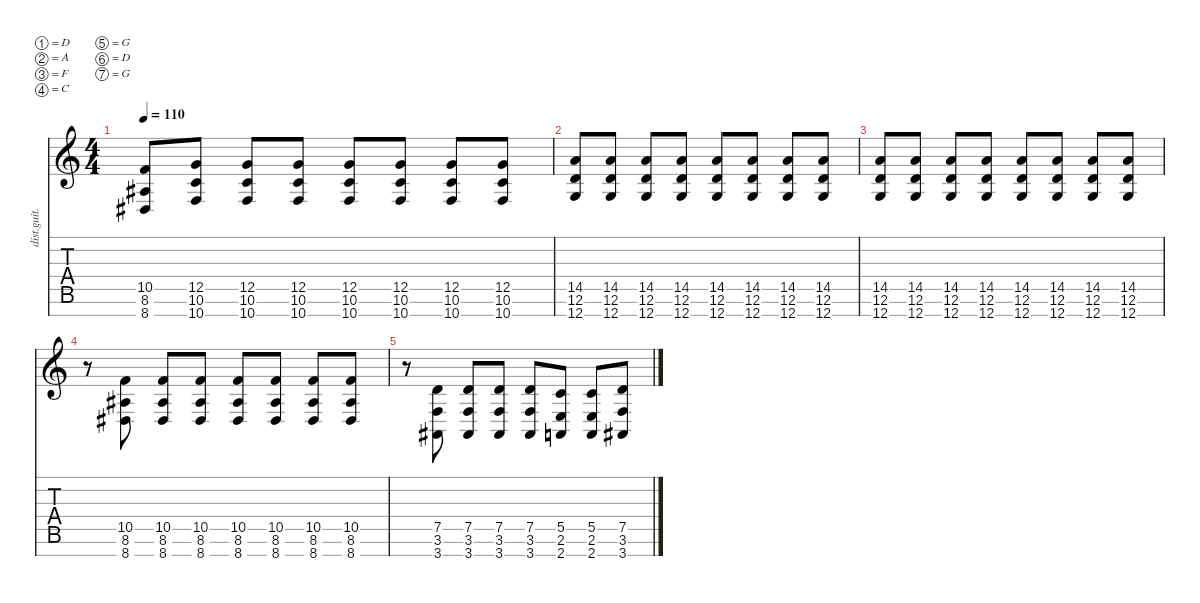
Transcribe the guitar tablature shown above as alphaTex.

\defaultSystemsLayout 4
\hideDynamics
\bracketExtendMode nobrackets
\otherSystemsTrackNameOrientation horizontal
\track ("riff" "dist.guit.") {instrument distortionguitar}
\staff {score tabs}
\tuning (D4 A3 F3 C3 G2 D2 G1)
\ts (4 4)
\tempo 110
\clef g2
\ks c
(8.7{acc #} 8.6{acc #} 10.5).8{dy mf beam Up} (10.7 10.6 12.5).8{beam Up} (10.7 10.6 12.5).8{beam Up} (10.7 10.6 12.5).8{beam Up} (10.7 10.6 12.5).8{beam Up} (10.7 10.6 12.5).8{beam Up} (10.7 10.6 12.5).8{beam Up} (10.7 10.6 12.5).8{beam Up} |
(12.7 14.5 12.6).8{beam Up} (12.7 14.5 12.6).8{beam Up} (12.7 14.5 12.6).8{beam Up} (12.7 14.5 12.6).8{beam Up} (12.7 14.5 12.6).8{beam Up} (12.7 14.5 12.6).8{beam Up} (12.7 14.5 12.6).8{beam Up} (12.7 12.6 14.5).8{beam Up} |
(12.7 14.5 12.6).8{beam Up} (12.7 14.5 12.6).8{beam Up} (12.7 14.5 12.6).8{beam Up} (12.7 14.5 12.6).8{beam Up} (12.7 14.5 12.6).8{beam Up} (12.7 14.5 12.6).8{beam Up} (12.7 14.5 12.6).8{beam Up} (12.7 12.6 14.5).8{beam Up} |
r.8{beam Down} (8.7{acc #} 8.6{acc #} 10.5).8{beam Up} (8.7{acc #} 8.6{acc #} 10.5).8{beam Up} (8.7{acc #} 8.6{acc #} 10.5).8{beam Up} (8.7{acc #} 8.6{acc #} 10.5).8{beam Up} (8.7{acc #} 8.6{acc #} 10.5).8{beam Up} (8.7{acc #} 8.6{acc #} 10.5).8{beam Up} (8.7{acc #} 8.6{acc #} 10.5).8{beam Up} |
r.8{beam Down} (7.5 3.6 3.7{acc #}).8{beam Up} (7.5 3.7{acc #} 3.6).8{beam Up} (7.5 3.6 3.7{acc #}).8{beam Up} (7.5 3.7{acc #} 3.6).8{beam Up} (5.5 2.6 2.7).8{beam Up} (5.5 2.7 2.6).8{beam Up} (7.5 3.6 3.7{acc #}).8{beam Up}
